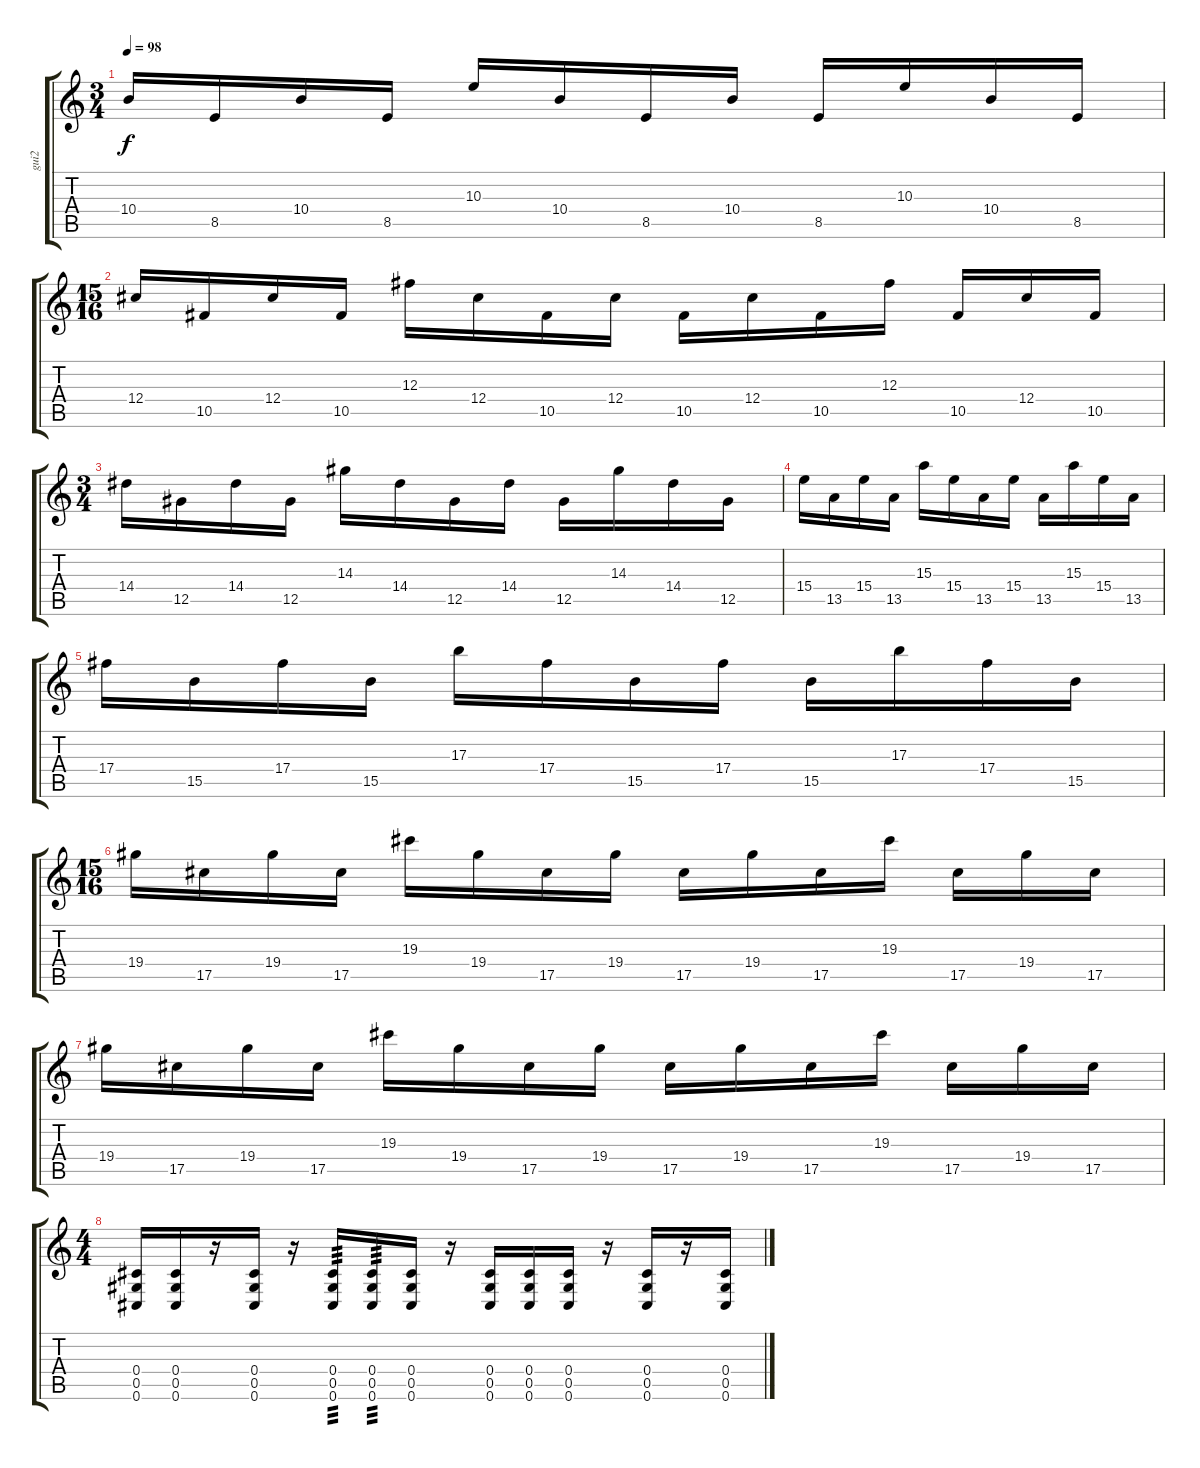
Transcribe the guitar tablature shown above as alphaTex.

\track ("gui2" "gui2") {instrument acousticguitarsteel}
\staff {score tabs}
\tuning (Eb4 Bb3 Gb3 Db3 Ab2 Db2) {hide}
\ts (3 4)
\tempo 98
\clef g2
\ks c
10.4.16{dy f} 8.5.16 10.4.16 8.5.16 10.3.16 10.4.16 8.5.16 10.4.16 8.5.16 10.3.16 10.4.16 8.5.16 |
\ts (15 16)
12.4.16 10.5.16 12.4.16 10.5.16 12.3.16 12.4.16 10.5.16 12.4.16 10.5.16 12.4.16 10.5.16 12.3.16 10.5.16 12.4.16 10.5.16 |
\ts (3 4)
14.4.16 12.5.16 14.4.16 12.5.16 14.3.16 14.4.16 12.5.16 14.4.16 12.5.16 14.3.16 14.4.16 12.5.16 |
15.4.16 13.5.16 15.4.16 13.5.16 15.3.16 15.4.16 13.5.16 15.4.16 13.5.16 15.3.16 15.4.16 13.5.16 |
17.4.16 15.5.16 17.4.16 15.5.16 17.3.16 17.4.16 15.5.16 17.4.16 15.5.16 17.3.16 17.4.16 15.5.16 |
\ts (15 16)
19.4.16 17.5.16 19.4.16 17.5.16 19.3.16 19.4.16 17.5.16 19.4.16 17.5.16 19.4.16 17.5.16 19.3.16 17.5.16 19.4.16 17.5.16 |
19.4.16 17.5.16 19.4.16 17.5.16 19.3.16 19.4.16 17.5.16 19.4.16 17.5.16 19.4.16 17.5.16 19.3.16 17.5.16 19.4.16 17.5.16 |
\ts (4 4)
(0.4 0.5 0.6).16 (0.4 0.5 0.6).16 r.16 (0.4 0.5 0.6).16 r.16 (0.4 0.5 0.6).16{tp 3} (0.4 0.5 0.6).16{tp 3} (0.4 0.5 0.6).16 r.16 (0.4 0.5 0.6).16 (0.4 0.5 0.6).16 (0.4 0.5 0.6).16 r.16 (0.4 0.5 0.6).16 r.16 (0.4 0.5 0.6).16
